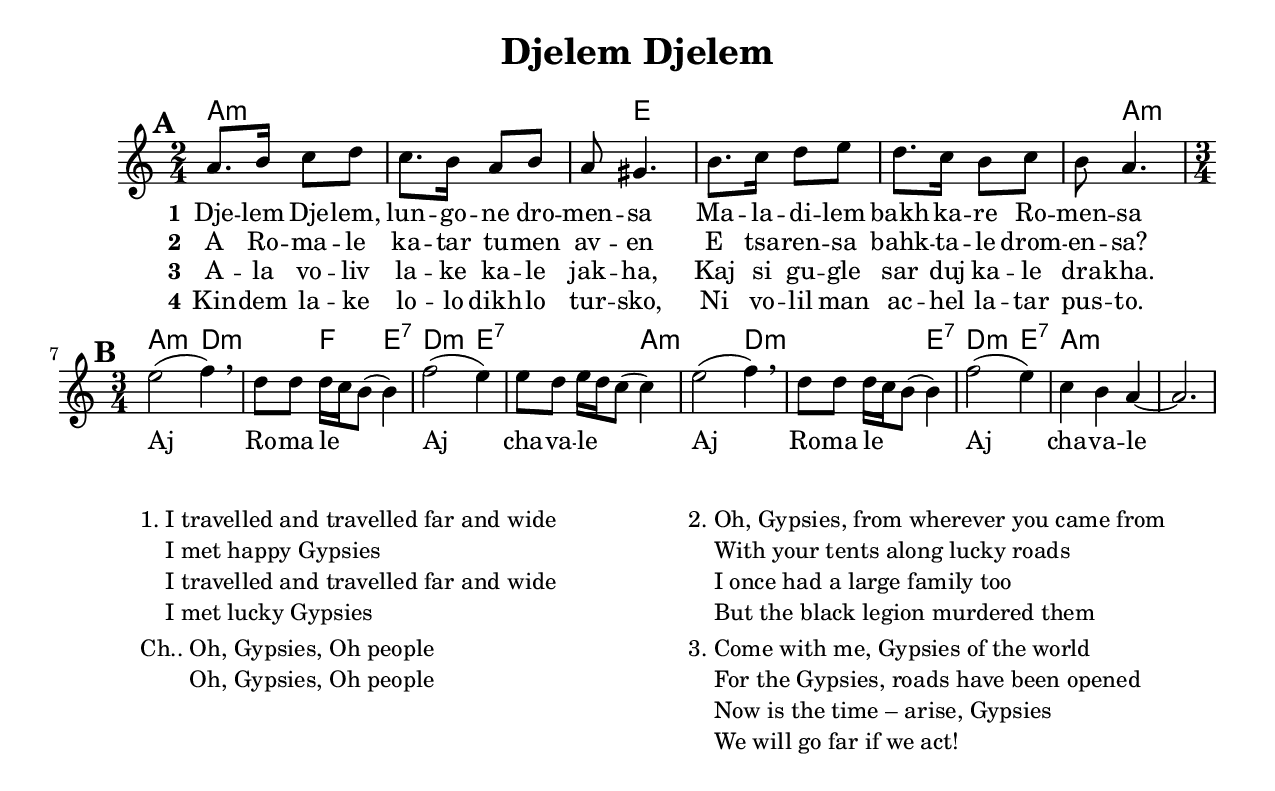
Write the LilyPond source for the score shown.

\version "2.18.0"
\include "english.ly"
\paper{
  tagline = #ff
  print-all-headers = ##t
  #(set-paper-size "letter")
}
date = #(strftime "%d-%m-%Y" (localtime (current-time)))

%\markup{ \italic{ \date }  }

%\markup{ Got something to say? }

global = {
  \clef treble
  \key a \minor
  \time 2/4
  \set Score.markFormatter = #format-mark-box-alphabet
}

%#################################### Melody ########################
melody = \relative c'' {
  \global
  %\partial 16*3 a16 d f   %lead in notes

  % \repeat volta 2{
  \mark \default
  a8. b16 c8 d
  
  c8. b16 a8 b
  a8 gs4.
  b8. c16 d8 e
  d8. c16 b8 c
  b8 a4.
  % }
  
  \break
  %\repeat volta 2{
  \mark \default
  \time 3/4
  e'2(f4)\breathe
  d8 d d16 c b8 (b4)|
  f'2 (e4)|
  e8 d e16d c8 (c4)|
  e2 (f4)\breathe |
  d8 d d16 c b8 (b4)|
  f'2 (e4)|
  c4 b a~
  a2.
  %}
  

}
%################################# Lyrics #####################
\addlyrics{
  \set stanza = "1" 
  Dje -- lem Dje -- lem, lun -- go -- ne dro -- men -- sa
  Ma -- la -- di -- lem bakh -- ka -- re Ro -- men -- sa
  Aj  Ro -- ma   le _ _ 
  Aj cha -- va -- le _ _
  Aj  Ro -- ma   le _ _
  Aj cha -- va -- le
}
\addlyrics{
  %\repeat unfold 50 \skip1
  \set stanza = "2" 
  A Ro -- ma -- le ka -- tar tu -- men av -- en
  E tsa -- ren -- sa bahk -- ta -- le drom -- en -- sa?
}
\addlyrics{
  \set stanza = "3"
  A -- la vo -- liv la -- ke ka -- le jak -- ha,
  Kaj si gu -- gle sar duj ka -- le dra -- kha.
}
\addlyrics {
  \set stanza = "4" 
  Kin -- dem la -- ke lo -- lo dikh -- lo tur -- sko,
  Ni vo -- lil man ac -- hel la -- tar pus -- to.
}
%################################# Chords #######################
harmonies = \chordmode {
  a2*2:m
  a8:m e8*3
  e2*2
  e8 a8*3:m
  %b 3/4
  a2:m d4:m
  d4:m  f4 e4:7
  d4*2:m e4:7
  e4*2:7
  a4:m 
  a4*2:m d4:m
  d4*2:m e4:7
  d2:m e4:7
  a2.*2:m
  
 
  
}

\score {
  <<
    \new ChordNames {
      \set chordChanges = ##t
      \harmonies
    }
    \new Staff   \melody
  >>
  \header{
    title= "Djelem Djelem"
    subtitle=""
    composer= ""
    instrument =""
    arranger= ""
  }
  \layout{indent = 1.0\cm} 
  \midi {
    \tempo 4 = 120

    % \midi { }
  }
}

% more verses:
\markup{}
\markup {
  \fill-line {
    \hspace #0.1 % distance from left margin
    \column {
      \line { "1."
              \column {
                "I travelled and travelled far and wide"
                "I met happy Gypsies"
                "I travelled and travelled far and wide"
                "I met lucky Gypsies"
              }
      }
      \hspace #0.2 % vertical distance between verses
      \line { "Ch.."
              \column {
                "Oh, Gypsies, Oh people"
                "Oh, Gypsies, Oh people"
              }
      }
    }
    \hspace #0.1  % horiz. distance between columns
    \column {
      \line { "2."
              \column {
                "Oh, Gypsies, from wherever you came from"
                "With your tents along lucky roads"
                "I once had a large family too"
                "But the black legion murdered them"
              }
      }
      \hspace #0.2 % distance between verses
      \line { "3."
              \column {
                "Come with me, Gypsies of the world"
                "For the Gypsies, roads have been opened"
                "Now is the time – arise, Gypsies"
                "We will go far if we act!"
              }
      }
    }
    \hspace #0.1 % distance to right margin
  }
}


%{

Gelem Gelem lungóne droménsa,
Maladilém shukare Romensa.
Gelem Gelem lungóne droménsa,
Maladilem baxtale romenca.

Oooh, Romalé!
Oooh, chavralé!

Ala voliv lake kale jakha,
Kaj si gugle sar duj kale drakha.
Ala voliv lake kale jakha,
Kaj si gugle sar duj kale drakha.

Oooh, Romalé!
Oooh, chavralé!

Kindem lake lolo dikhlo tursko,
Ni volil man achel latar pusto.
Kindem lake lolo dikhlo tursko,
Ni volil man achel latar pusto.

Oooh, Romalé!
Oooh, chavralé!

I travelled, I travelled (Translation)

I travelled and travelled far and wide
I met happy Gypsies
I travelled and travelled far and wide
I met lucky Gypsies

Oh, Gypsies, Oh guys
Oh, Gypsies, Oh guys

Oh, Gypsies, from wherever you came from
With your tents along lucky roads
I once had a large family too
But the black legion murdered them

Come with me, Gypsies of the world
For the Gypsies, roads have been opened
Now is the time – arise, Gypsies
We will go far if we act!

Oh, Gypsies, Oh, guys
Oh, Gypsies, Oh, guys
%}